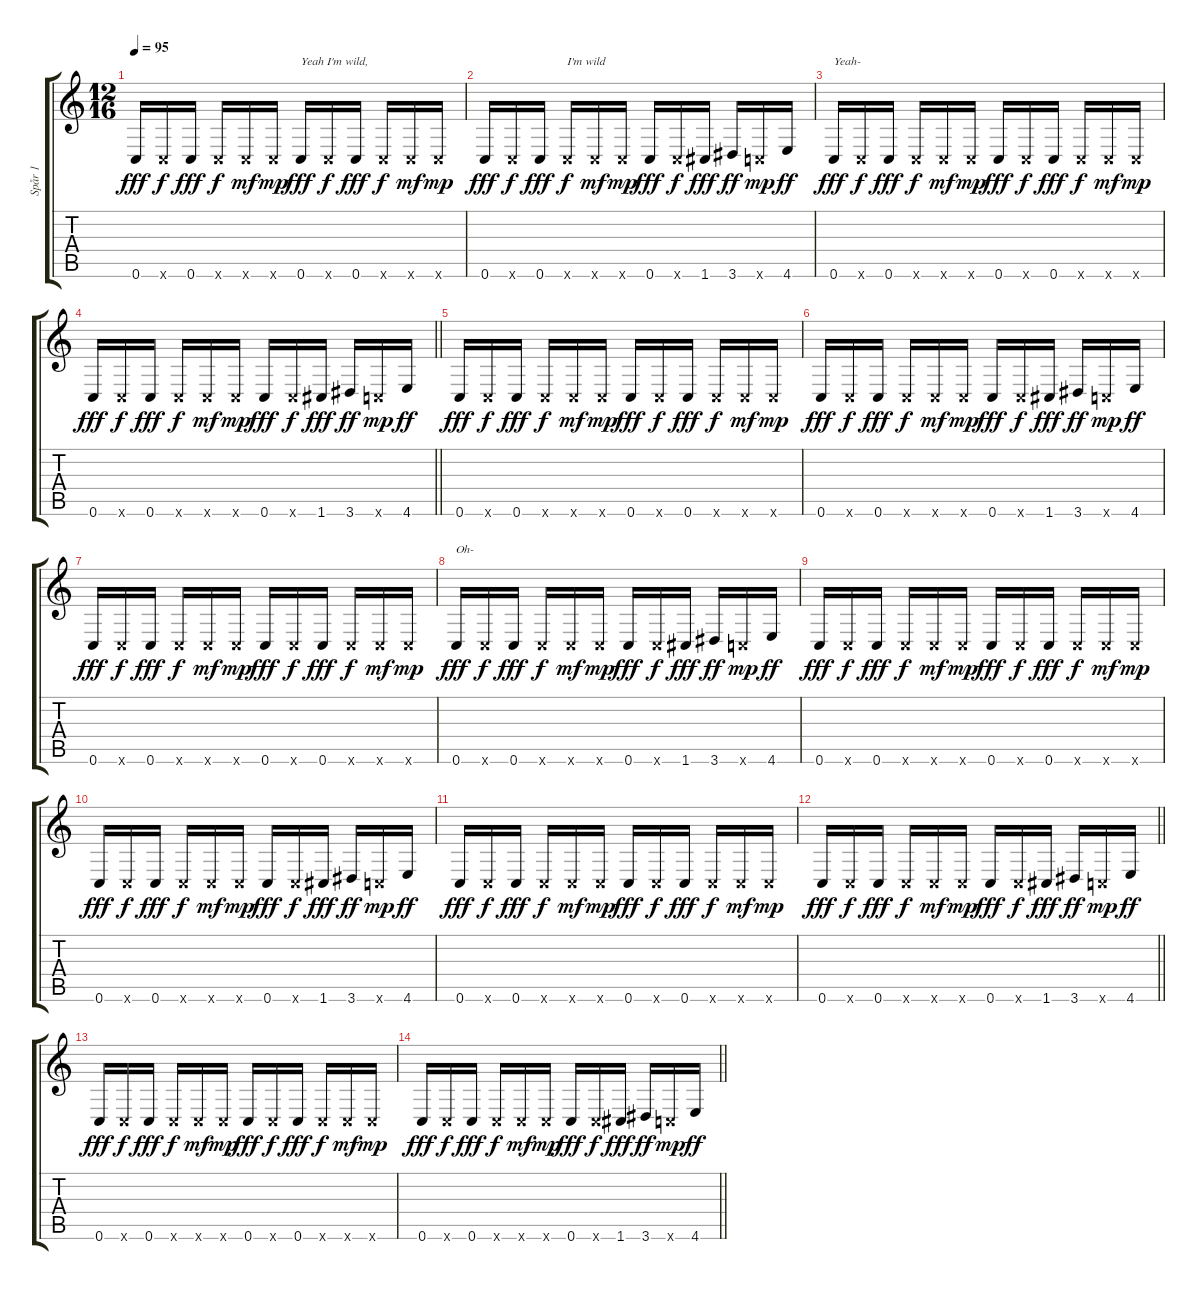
\track ("Spår 1" "Spår 1") {instrument synthbass2}
\staff {score tabs}
\tuning (C4 G3 Eb3 Bb2 F2 C2) {hide}
\ts (12 16)
\tempo 95
\clef g2
\ks c
0.6.16{dy fff} 0.6{x}.16{dy f} 0.6.16{dy fff} 0.6{x}.16{dy f} 0.6{x}.16{dy mf} 0.6{x}.16{dy mp} 0.6.16{txt "Yeah I'm wild," dy fff} 0.6{x}.16{dy f} 0.6.16{dy fff} 0.6{x}.16{dy f} 0.6{x}.16{dy mf} 0.6{x}.16{dy mp} |
0.6.16{dy fff} 0.6{x}.16{dy f} 0.6.16{dy fff} 0.6{x}.16{txt "I'm wild" dy f} 0.6{x}.16{dy mf} 0.6{x}.16{dy mp} 0.6.16{dy fff} 0.6{x}.16{dy f} 1.6.16{dy fff} 3.6.16{dy ff} 0.6{x}.16{dy mp} 4.6.16{dy ff} |
0.6.16{txt "Yeah-" dy fff} 0.6{x}.16{dy f} 0.6.16{dy fff} 0.6{x}.16{dy f} 0.6{x}.16{dy mf} 0.6{x}.16{dy mp} 0.6.16{dy fff} 0.6{x}.16{dy f} 0.6.16{dy fff} 0.6{x}.16{dy f} 0.6{x}.16{dy mf} 0.6{x}.16{dy mp} |
\barLineRight lightlight
0.6.16{dy fff} 0.6{x}.16{dy f} 0.6.16{dy fff} 0.6{x}.16{dy f} 0.6{x}.16{dy mf} 0.6{x}.16{dy mp} 0.6.16{dy fff} 0.6{x}.16{dy f} 1.6.16{dy fff} 3.6.16{dy ff} 0.6{x}.16{dy mp} 4.6.16{dy ff} |
0.6.16{dy fff} 0.6{x}.16{dy f} 0.6.16{dy fff} 0.6{x}.16{dy f} 0.6{x}.16{dy mf} 0.6{x}.16{dy mp} 0.6.16{dy fff} 0.6{x}.16{dy f} 0.6.16{dy fff} 0.6{x}.16{dy f} 0.6{x}.16{dy mf} 0.6{x}.16{dy mp} |
0.6.16{dy fff} 0.6{x}.16{dy f} 0.6.16{dy fff} 0.6{x}.16{dy f} 0.6{x}.16{dy mf} 0.6{x}.16{dy mp} 0.6.16{dy fff} 0.6{x}.16{dy f} 1.6.16{dy fff} 3.6.16{dy ff} 0.6{x}.16{dy mp} 4.6.16{dy ff} |
0.6.16{dy fff} 0.6{x}.16{dy f} 0.6.16{dy fff} 0.6{x}.16{dy f} 0.6{x}.16{dy mf} 0.6{x}.16{dy mp} 0.6.16{dy fff} 0.6{x}.16{dy f} 0.6.16{dy fff} 0.6{x}.16{dy f} 0.6{x}.16{dy mf} 0.6{x}.16{dy mp} |
0.6.16{txt "Oh-" dy fff} 0.6{x}.16{dy f} 0.6.16{dy fff} 0.6{x}.16{dy f} 0.6{x}.16{dy mf} 0.6{x}.16{dy mp} 0.6.16{dy fff} 0.6{x}.16{dy f} 1.6.16{dy fff} 3.6.16{dy ff} 0.6{x}.16{dy mp} 4.6.16{dy ff} |
0.6.16{dy fff} 0.6{x}.16{dy f} 0.6.16{dy fff} 0.6{x}.16{dy f} 0.6{x}.16{dy mf} 0.6{x}.16{dy mp} 0.6.16{dy fff} 0.6{x}.16{dy f} 0.6.16{dy fff} 0.6{x}.16{dy f} 0.6{x}.16{dy mf} 0.6{x}.16{dy mp} |
0.6.16{dy fff} 0.6{x}.16{dy f} 0.6.16{dy fff} 0.6{x}.16{dy f} 0.6{x}.16{dy mf} 0.6{x}.16{dy mp} 0.6.16{dy fff} 0.6{x}.16{dy f} 1.6.16{dy fff} 3.6.16{dy ff} 0.6{x}.16{dy mp} 4.6.16{dy ff} |
0.6.16{dy fff} 0.6{x}.16{dy f} 0.6.16{dy fff} 0.6{x}.16{dy f} 0.6{x}.16{dy mf} 0.6{x}.16{dy mp} 0.6.16{dy fff} 0.6{x}.16{dy f} 0.6.16{dy fff} 0.6{x}.16{dy f} 0.6{x}.16{dy mf} 0.6{x}.16{dy mp} |
\barLineRight lightlight
0.6.16{dy fff} 0.6{x}.16{dy f} 0.6.16{dy fff} 0.6{x}.16{dy f} 0.6{x}.16{dy mf} 0.6{x}.16{dy mp} 0.6.16{dy fff} 0.6{x}.16{dy f} 1.6.16{dy fff} 3.6.16{dy ff} 0.6{x}.16{dy mp} 4.6.16{dy ff} |
0.6.16{dy fff} 0.6{x}.16{dy f} 0.6.16{dy fff} 0.6{x}.16{dy f} 0.6{x}.16{dy mf} 0.6{x}.16{dy mp} 0.6.16{dy fff} 0.6{x}.16{dy f} 0.6.16{dy fff} 0.6{x}.16{dy f} 0.6{x}.16{dy mf} 0.6{x}.16{dy mp} |
\barLineRight lightlight
0.6.16{dy fff} 0.6{x}.16{dy f} 0.6.16{dy fff} 0.6{x}.16{dy f} 0.6{x}.16{dy mf} 0.6{x}.16{dy mp} 0.6.16{dy fff} 0.6{x}.16{dy f} 1.6.16{dy fff} 3.6.16{dy ff} 0.6{x}.16{dy mp} 4.6.16{dy ff}
